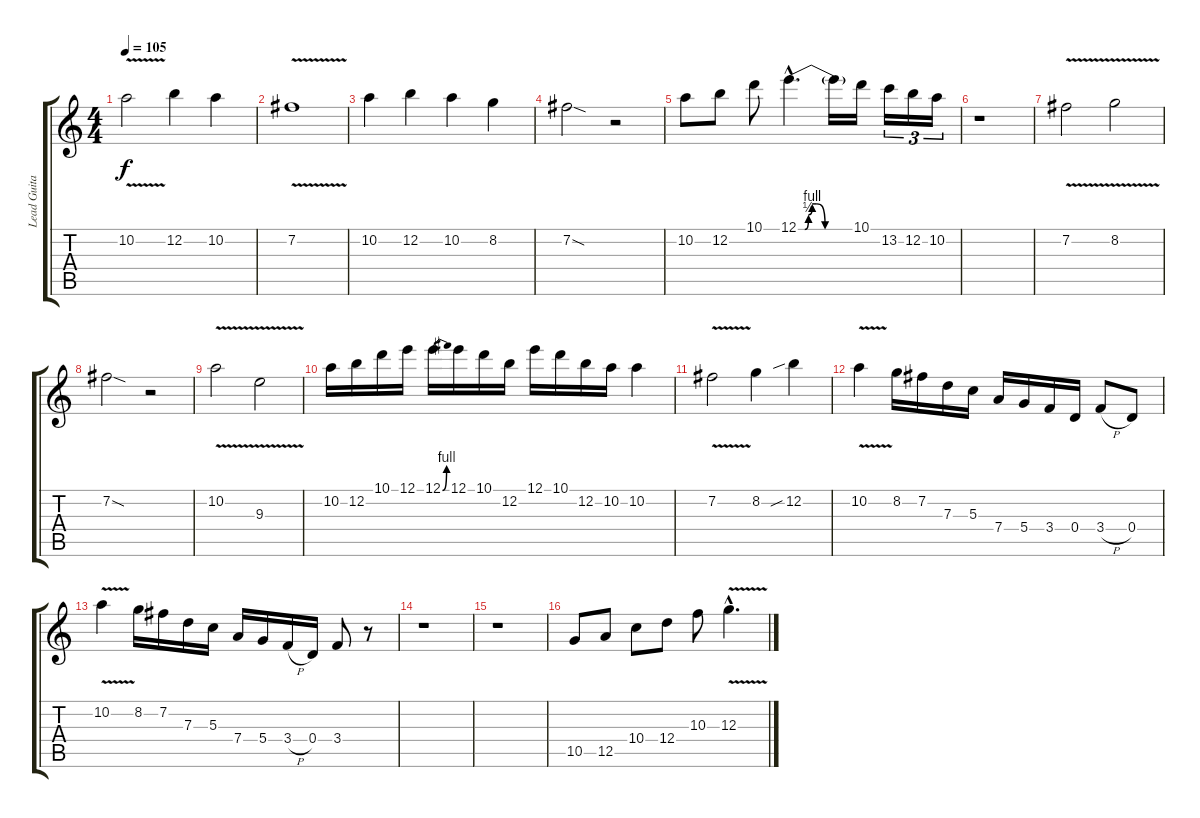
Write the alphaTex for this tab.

\track ("Lead Guitar" "Lead Guita") {instrument overdrivenguitar}
\staff {score tabs}
\tuning (E4 B3 G3 D3 A2 E2) {hide}
\ts (4 4)
\tempo 105
\clef g2
\ks c
10.2{v}.2{dy f} 12.2.4 10.2.4 |
7.2{v}.1 |
10.2.4 12.2.4 10.2.4 8.2.4 |
7.2{sod}.2 r.2 |
10.2.8 12.2.8 10.1.8 12.1{be (custom 0 0 7 0 11 2 15 4 20 4 29 0 45 0 60 0) hac}.4{d} 12.1{t}.16 10.1.16 13.2.16{tu (3 2)} 12.2.16{tu (3 2)} 10.2.16{tu (3 2)} |
r.1 |
7.2{v}.2 8.2{v}.2 |
7.2{sod}.2 r.2 |
10.2{v}.2 9.3{v}.2 |
10.2.16 12.2.16 10.1.16 12.1.16 12.1{be (bend 0 0 60 4)}.16 12.1.16 10.1.16 12.2.16 12.1.16 10.1.16 12.2.16 10.2.16 10.2.4 |
7.2{v}.2 8.2.4 12.2{sib}.4 |
10.2{v}.4 8.2.16 7.2.16 7.3.16 5.3.16 7.4.16 5.4.16 3.4.16 0.4.16 3.4{h}.8 0.4.8 |
10.2{v}.4 8.2.16 7.2.16 7.3.16 5.3.16 7.4.16 5.4.16 3.4{h}.16 0.4.16 3.4.8 r.8 |
r.1 |
r.1 |
10.5.8 12.5.8 10.4.8 12.4.8 10.3.8 12.3{v hac}.4{d}
